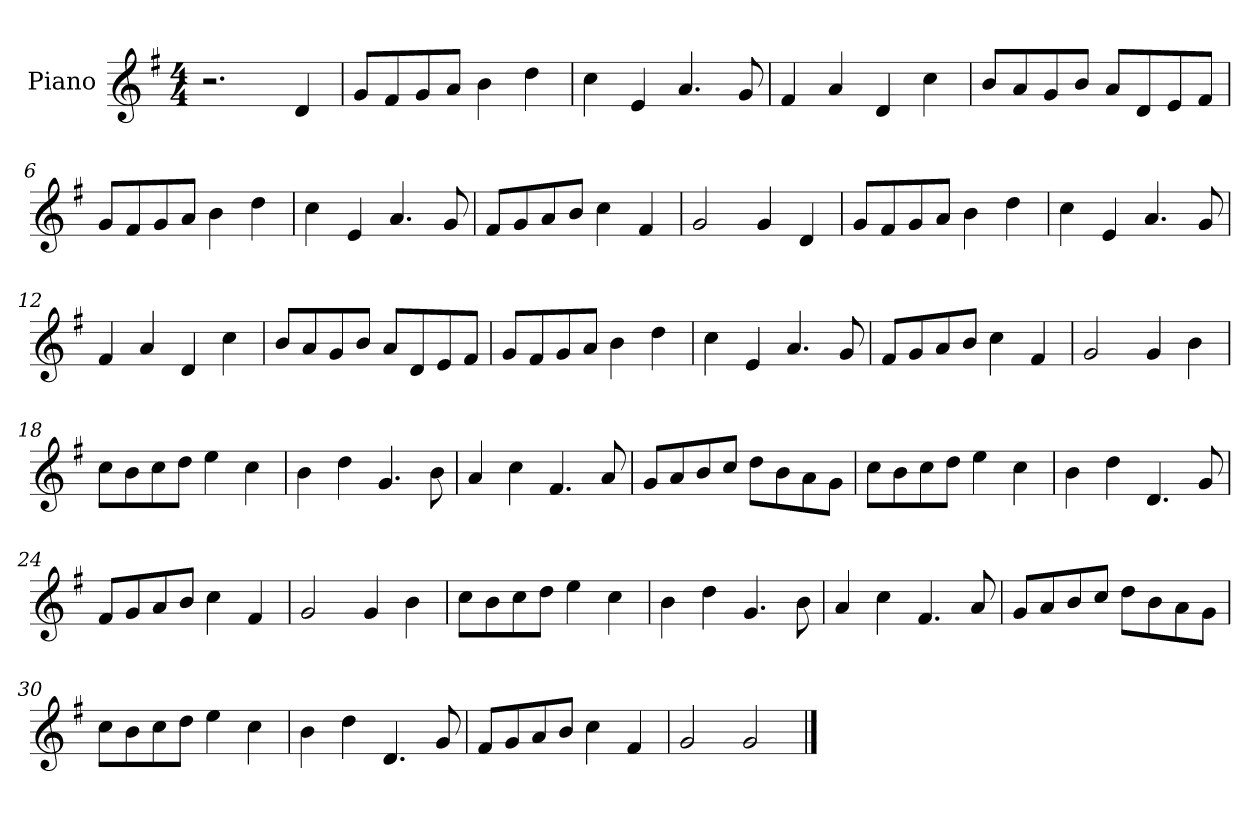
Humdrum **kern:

**kern
*part1
*staff1
*I"Piano
*I'Pno
*clefG2
*k[f#]
*M4/4
=1
2.r
4d/
=2
8g/L
8f#/
8g/
8a/J
4b\
4dd\
=3
4cc\
4e/
4.a/
8g/
=4
4f#/
4a/
4d/
4cc\
=5
8b/L
8a/
8g/
8b/J
8a/L
8d/
8e/
8f#/J
=6
8g/L
8f#/
8g/
8a/J
4b\
4dd\
=7
4cc\
4e/
4.a/
8g/
=8
8f#/L
8g/
8a/
8b/J
4cc\
4f#/
=9
2g/
4g/
4d/
=10
8g/L
8f#/
8g/
8a/J
4b\
4dd\
=11
4cc\
4e/
4.a/
8g/
=12
4f#/
4a/
4d/
4cc\
=13
8b/L
8a/
8g/
8b/J
8a/L
8d/
8e/
8f#/J
=14
8g/L
8f#/
8g/
8a/J
4b\
4dd\
=15
4cc\
4e/
4.a/
8g/
=16
8f#/L
8g/
8a/
8b/J
4cc\
4f#/
=17
2g/
4g/
4b\
=18
8cc\L
8b\
8cc\
8dd\J
4ee\
4cc\
=19
4b\
4dd\
4.g/
8b\
=20
4a/
4cc\
4.f#/
8a/
=21
8g/L
8a/
8b/
8cc/J
8dd\L
8b\
8a\
8g\J
=22
8cc\L
8b\
8cc\
8dd\J
4ee\
4cc\
=23
4b\
4dd\
4.d/
8g/
=24
8f#/L
8g/
8a/
8b/J
4cc\
4f#/
=25
2g/
4g/
4b\
=26
8cc\L
8b\
8cc\
8dd\J
4ee\
4cc\
=27
4b\
4dd\
4.g/
8b\
=28
4a/
4cc\
4.f#/
8a/
=29
8g/L
8a/
8b/
8cc/J
8dd\L
8b\
8a\
8g\J
=30
8cc\L
8b\
8cc\
8dd\J
4ee\
4cc\
=31
4b\
4dd\
4.d/
8g/
=32
8f#/L
8g/
8a/
8b/J
4cc\
4f#/
=33
2g/
2g/
==
*-
